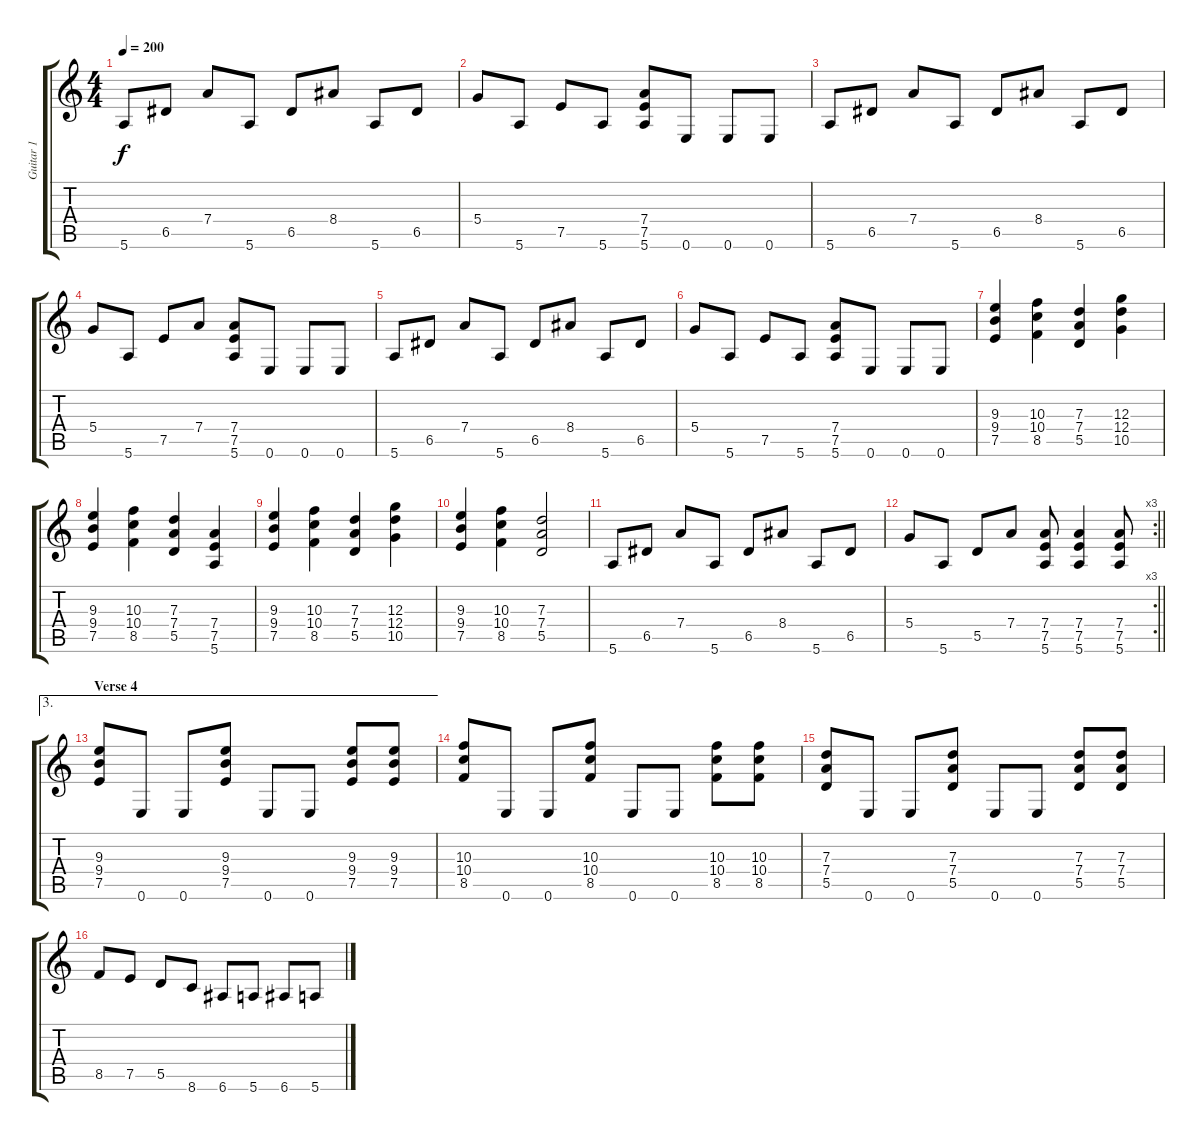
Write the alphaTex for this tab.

\track ("Guitar 1" "Guitar 1") {instrument overdrivenguitar}
\staff {score tabs}
\tuning (E4 B3 G3 D3 A2 E2) {hide}
\ts (4 4)
\tempo 200
\clef g2
\ks c
5.6.8{dy f} 6.5.8 7.4.8 5.6.8 6.5.8 8.4.8 5.6.8 6.5.8 |
5.4.8 5.6.8 7.5.8 5.6.8 (7.4 7.5 5.6).8 0.6.8 0.6.8 0.6.8 |
5.6.8 6.5.8 7.4.8 5.6.8 6.5.8 8.4.8 5.6.8 6.5.8 |
5.4.8 5.6.8 7.5.8 7.4.8 (7.4 7.5 5.6).8 0.6.8 0.6.8 0.6.8 |
5.6.8 6.5.8 7.4.8 5.6.8 6.5.8 8.4.8 5.6.8 6.5.8 |
5.4.8 5.6.8 7.5.8 5.6.8 (7.4 7.5 5.6).8 0.6.8 0.6.8 0.6.8 |
(9.3 9.4 7.5).4 (10.3 10.4 8.5).4 (7.3 7.4 5.5).4 (12.3 12.4 10.5).4 |
(9.3 9.4 7.5).4 (10.3 10.4 8.5).4 (7.3 7.4 5.5).4 (7.4 7.5 5.6).4 |
(9.3 9.4 7.5).4 (10.3 10.4 8.5).4 (7.3 7.4 5.5).4 (12.3 12.4 10.5).4 |
(9.3 9.4 7.5).4 (10.3 10.4 8.5).4 (7.3 7.4 5.5).2 |
5.6.8 6.5.8 7.4.8 5.6.8 6.5.8 8.4.8 5.6.8 6.5.8 |
\rc 3
\barLineRight lightlight
5.4.8 5.6.8 5.5.8 7.4.8 (7.4 7.5 5.6).8 (7.4 7.5 5.6).4 (7.4 7.5 5.6).8 |
\ae 3
\section ("" "Verse 4")
(9.3 9.4 7.5).8 0.6.8 0.6.8 (9.3 9.4 7.5).8 0.6.8 0.6.8 (9.3 9.4 7.5).8 (9.3 9.4 7.5).8 |
(10.3 10.4 8.5).8 0.6.8 0.6.8 (10.3 10.4 8.5).8 0.6.8 0.6.8 (10.3 10.4 8.5).8 (10.3 10.4 8.5).8 |
(7.3 7.4 5.5).8 0.6.8 0.6.8 (7.3 7.4 5.5).8 0.6.8 0.6.8 (7.3 7.4 5.5).8 (7.3 7.4 5.5).8 |
8.5.8 7.5.8 5.5.8 8.6.8 6.6.8 5.6.8 6.6.8 5.6.8
